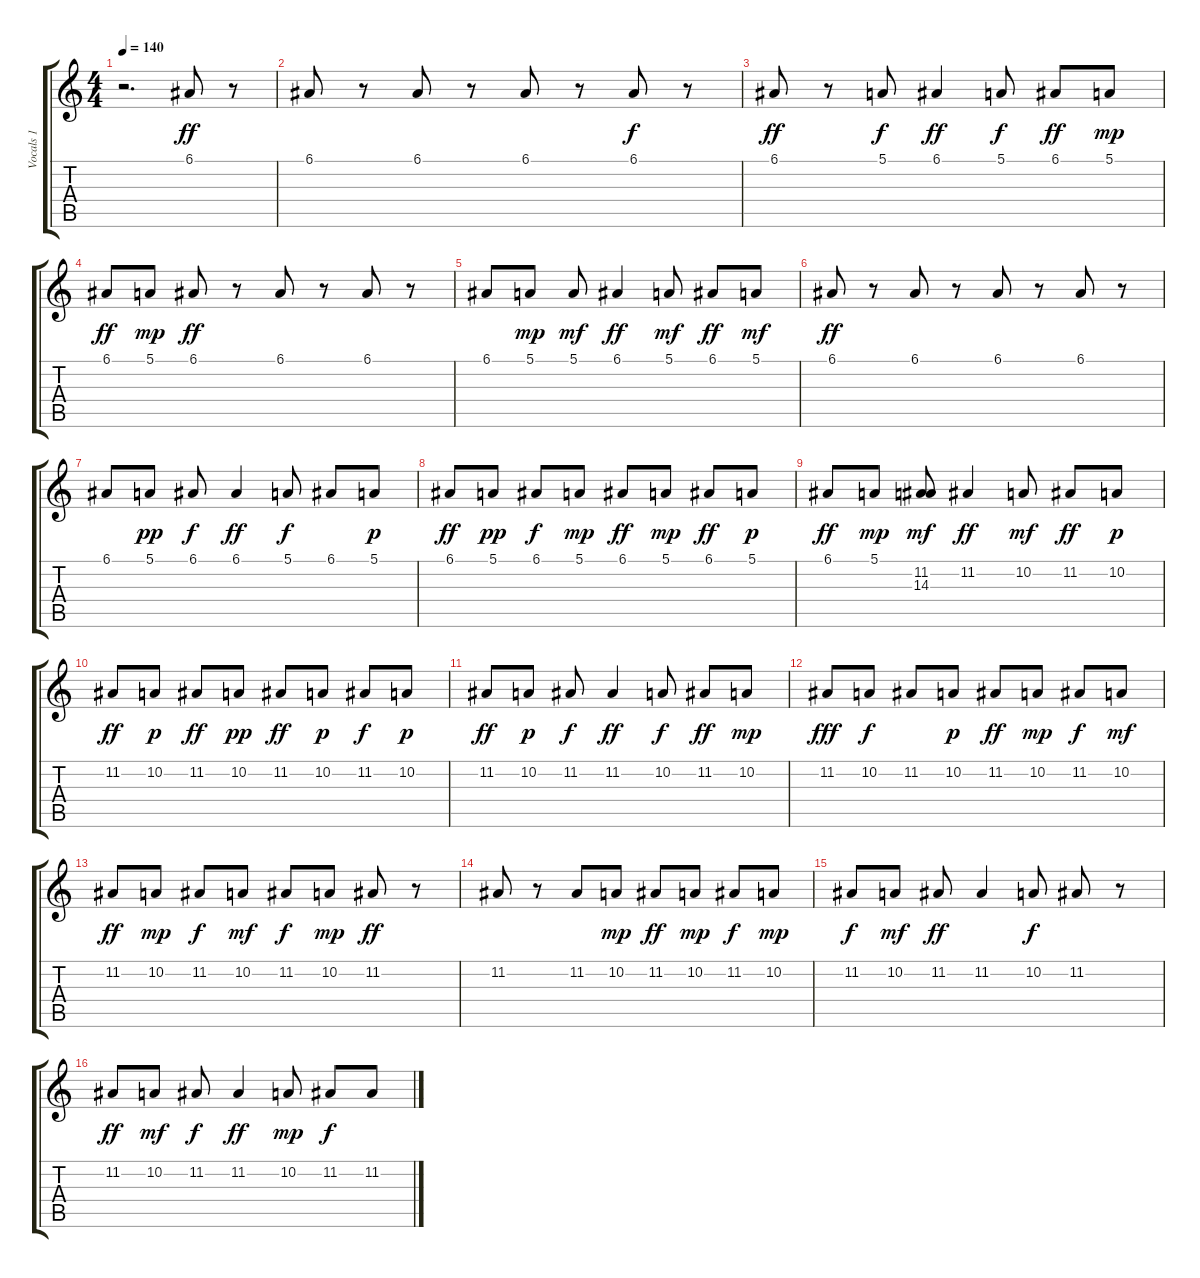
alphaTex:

\track ("Vocals 1" "Vocals 1") {instrument fx1rain}
\staff {score tabs}
\tuning (E4 B3 G3 D3 A2 E2) {hide}
\ts (4 4)
\tempo 140
\clef g2
\ks c
r.2{d dy ff} 6.1.8 r.8 |
6.1.8 r.8 6.1.8 r.8 6.1.8 r.8 6.1.8{dy f} r.8 |
6.1.8{dy ff} r.8 5.1.8{dy f} 6.1.4{dy ff} 5.1.8{dy f} 6.1.8{dy ff} 5.1.8{dy mp} |
6.1.8{dy ff} 5.1.8{dy mp} 6.1.8{dy ff} r.8 6.1.8 r.8 6.1.8 r.8 |
6.1.8 5.1.8{dy mp} 5.1.8{dy mf} 6.1.4{dy ff} 5.1.8{dy mf} 6.1.8{dy ff} 5.1.8{dy mf} |
6.1.8{dy ff} r.8 6.1.8 r.8 6.1.8 r.8 6.1.8 r.8 |
6.1.8 5.1.8{dy pp} 6.1.8{dy f} 6.1.4{dy ff} 5.1.8{dy f} 6.1.8 5.1.8{dy p} |
6.1.8{dy ff} 5.1.8{dy pp} 6.1.8{dy f} 5.1.8{dy mp} 6.1.8{dy ff} 5.1.8{dy mp} 6.1.8{dy ff} 5.1.8{dy p} |
6.1.8{dy ff} 5.1.8{dy mp} (11.2 14.3).8{dy mf} 11.2.4{dy ff} 10.2.8{dy mf} 11.2.8{dy ff} 10.2.8{dy p} |
11.2.8{dy ff} 10.2.8{dy p} 11.2.8{dy ff} 10.2.8{dy pp} 11.2.8{dy ff} 10.2.8{dy p} 11.2.8{dy f} 10.2.8{dy p} |
11.2.8{dy ff} 10.2.8{dy p} 11.2.8{dy f} 11.2.4{dy ff} 10.2.8{dy f} 11.2.8{dy ff} 10.2.8{dy mp} |
11.2.8{dy fff} 10.2.8{dy f} 11.2.8 10.2.8{dy p} 11.2.8{dy ff} 10.2.8{dy mp} 11.2.8{dy f} 10.2.8{dy mf} |
11.2.8{dy ff} 10.2.8{dy mp} 11.2.8{dy f} 10.2.8{dy mf} 11.2.8{dy f} 10.2.8{dy mp} 11.2.8{dy ff} r.8 |
11.2.8 r.8 11.2.8 10.2.8{dy mp} 11.2.8{dy ff} 10.2.8{dy mp} 11.2.8{dy f} 10.2.8{dy mp} |
11.2.8{dy f} 10.2.8{dy mf} 11.2.8{dy ff} 11.2.4 10.2.8{dy f} 11.2.8 r.8 |
11.2.8{dy ff} 10.2.8{dy mf} 11.2.8{dy f} 11.2.4{dy ff} 10.2.8{dy mp} 11.2.8{dy f} 11.2.8
